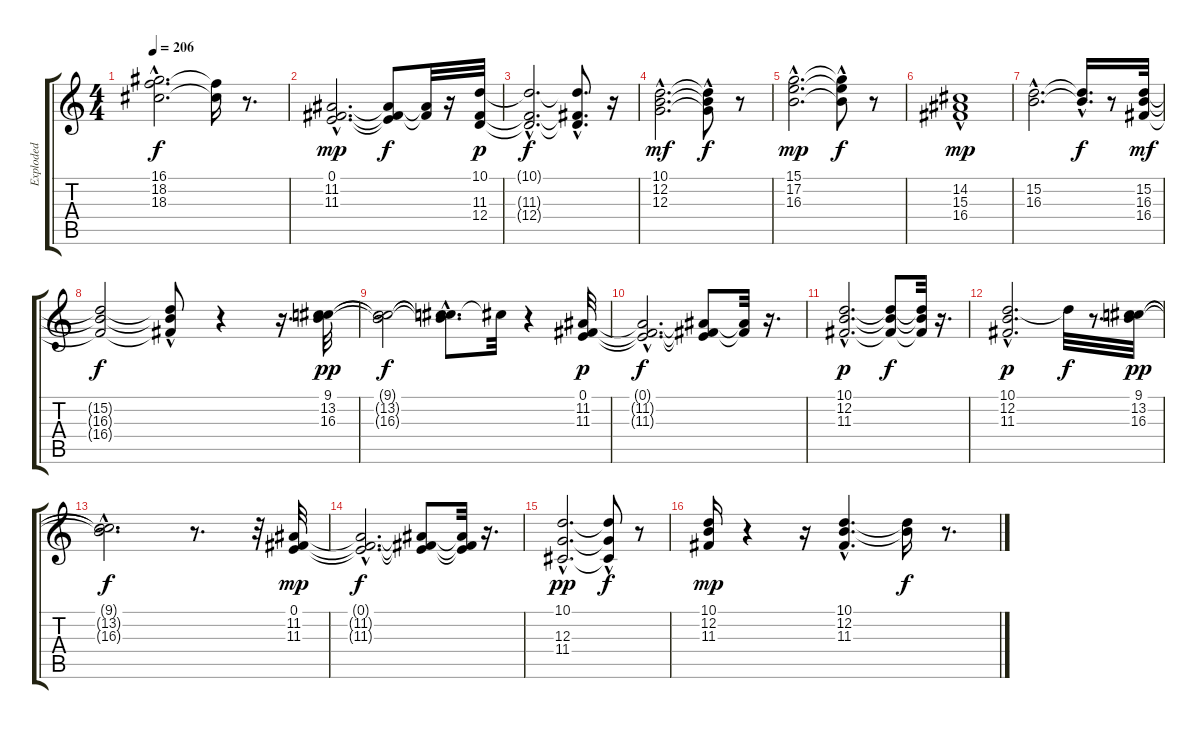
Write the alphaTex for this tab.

\track ("Exploded" "Exploded") {instrument pad7halo}
\staff {score tabs}
\tuning (E4 B3 G3 D3 A2 E2) {hide}
\ts (4 4)
\tempo 206
\clef g2
\ks c
(16.1{hac t} 18.2{hac t} 18.3{hac t}).2{d dy f} (18.2{t} 18.3{t}).16 r.8{d} |
(0.1{hac} 11.2{hac} 11.3{hac}).2{d dy mp} (0.1{t} 11.2{t} 11.3{t}).8{dy f} (11.2{t} 11.3{t}).32 r.16 (10.1 11.3 12.4).32{dy p} |
(10.1{hac t} 11.3{hac t} 12.4{hac t}).2{d dy f} (10.1{hac t} 11.3{hac t} 12.4{hac t}).8{d} r.16 |
(10.1{hac} 12.2{hac} 12.3{hac}).2{d dy mf} (10.1{t} 12.2{t} 12.3{hac t}).8{dy f} r.8 |
(15.1{hac} 17.2{hac} 16.3{hac}).2{d dy mp} (15.1{hac t} 17.2{hac t} 16.3{t}).8{dy f} r.8 |
(14.2{hac} 15.3{hac} 16.4).1{dy mp} |
(15.2{hac} 16.3{hac}).2{d} (15.2{hac t} 16.3{hac t}).16{d dy f} r.8 (15.2 16.3 16.4).32{dy mf} |
(15.2{t} 16.3{t} 16.4{t}).2{dy f} (15.2{t} 16.3{t} 16.4{hac t}).8 r.4 r.16{d} (9.1 13.2 16.3).32{dy pp} |
(9.1{t} 13.2{t} 16.3{t}).2{dy f} (9.1{hac t} 13.2{hac t} 16.3{t}).8{d} 9.1{t}.32 r.4 (0.1 11.2 11.3).32{dy p} |
(0.1{hac t} 11.2{hac t} 11.3{hac t}).2{d dy f} (0.1{t} 11.2{t} 11.3{t}).8 (11.2{t} 11.3{t}).32 r.16{d} |
(10.1{hac} 12.2{hac} 11.3{hac}).2{d dy p} (10.1{t} 12.2{t} 11.3{t}).8{dy f} (10.1{t} 12.2{t} 11.3{t}).32 r.16{d} |
(10.1{hac} 12.2{hac} 11.3).2{d dy p} 10.1{t}.32{dy f} r.8{d} (9.1 13.2 16.3).32{dy pp} |
(9.1{hac t} 13.2{hac t} 16.3{t}).2{d dy f} r.8{d} r.32 (0.1 11.2 11.3).32{dy mp} |
(0.1{hac t} 11.2{hac t} 11.3{hac t}).2{d dy f} (0.1{t} 11.2{t} 11.3{t}).8 (0.1{t} 11.2{t} 11.3{t}).32 r.16{d} |
(10.1{hac} 12.3{hac} 11.4{hac}).2{d dy pp} (10.1{t} 12.3{t} 11.4{hac t}).8{dy f} r.8 |
(10.1 12.2 11.3).16{dy mp} r.4 r.16 (10.1{hac} 12.2{hac} 11.3{hac}).4{d} (10.1{t} 12.2{t}).16{dy f} r.8{d}
